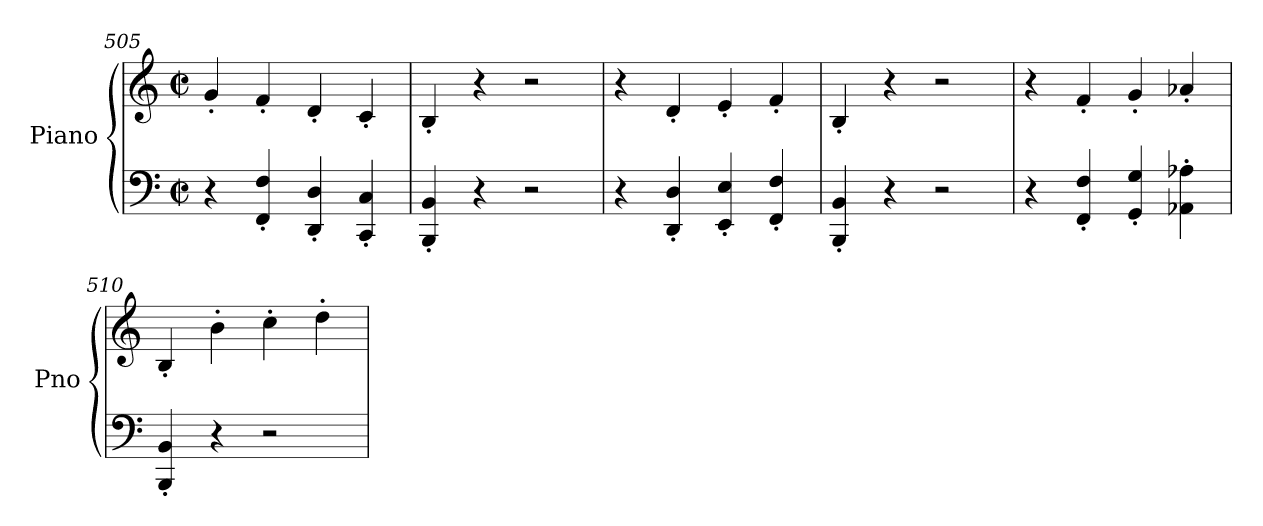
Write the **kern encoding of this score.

**kern	**kern
*part1	*part1
*staff2	*staff1
*I"Piano	*
*I'Pno	*
*clefF4	*clefG2
*k[]	*k[]
*M4/4	*M4/4
*met(c|)	*met(c|)
=505	=505
4r	4g'/
4FF/' 4F/'	4f'/
4DD/' 4D/'	4d'/
4CC/' 4C/'	4c'/
=506	=506
4BBB/' 4BB/'	4B'/
4r	4r
2r	2r
=507	=507
4r	4r
4DD/' 4D/'	4d'/
4EE/' 4E/'	4e'/
4FF/' 4F/'	4f'/
=508	=508
4BBB/' 4BB/'	4B'/
4r	4r
2r	2r
=509	=509
4r	4r
4FF/' 4F/'	4f'/
4GG/' 4G/'	4g'/
4AA-X\' 4A-X\'	4a-X'/
!!LO:LB:g=z
=510	=510
4BBB/' 4BB/'	4B'/
4r	4b'\
2r	4cc'\
.	4dd'\
=	=
*-	*-
